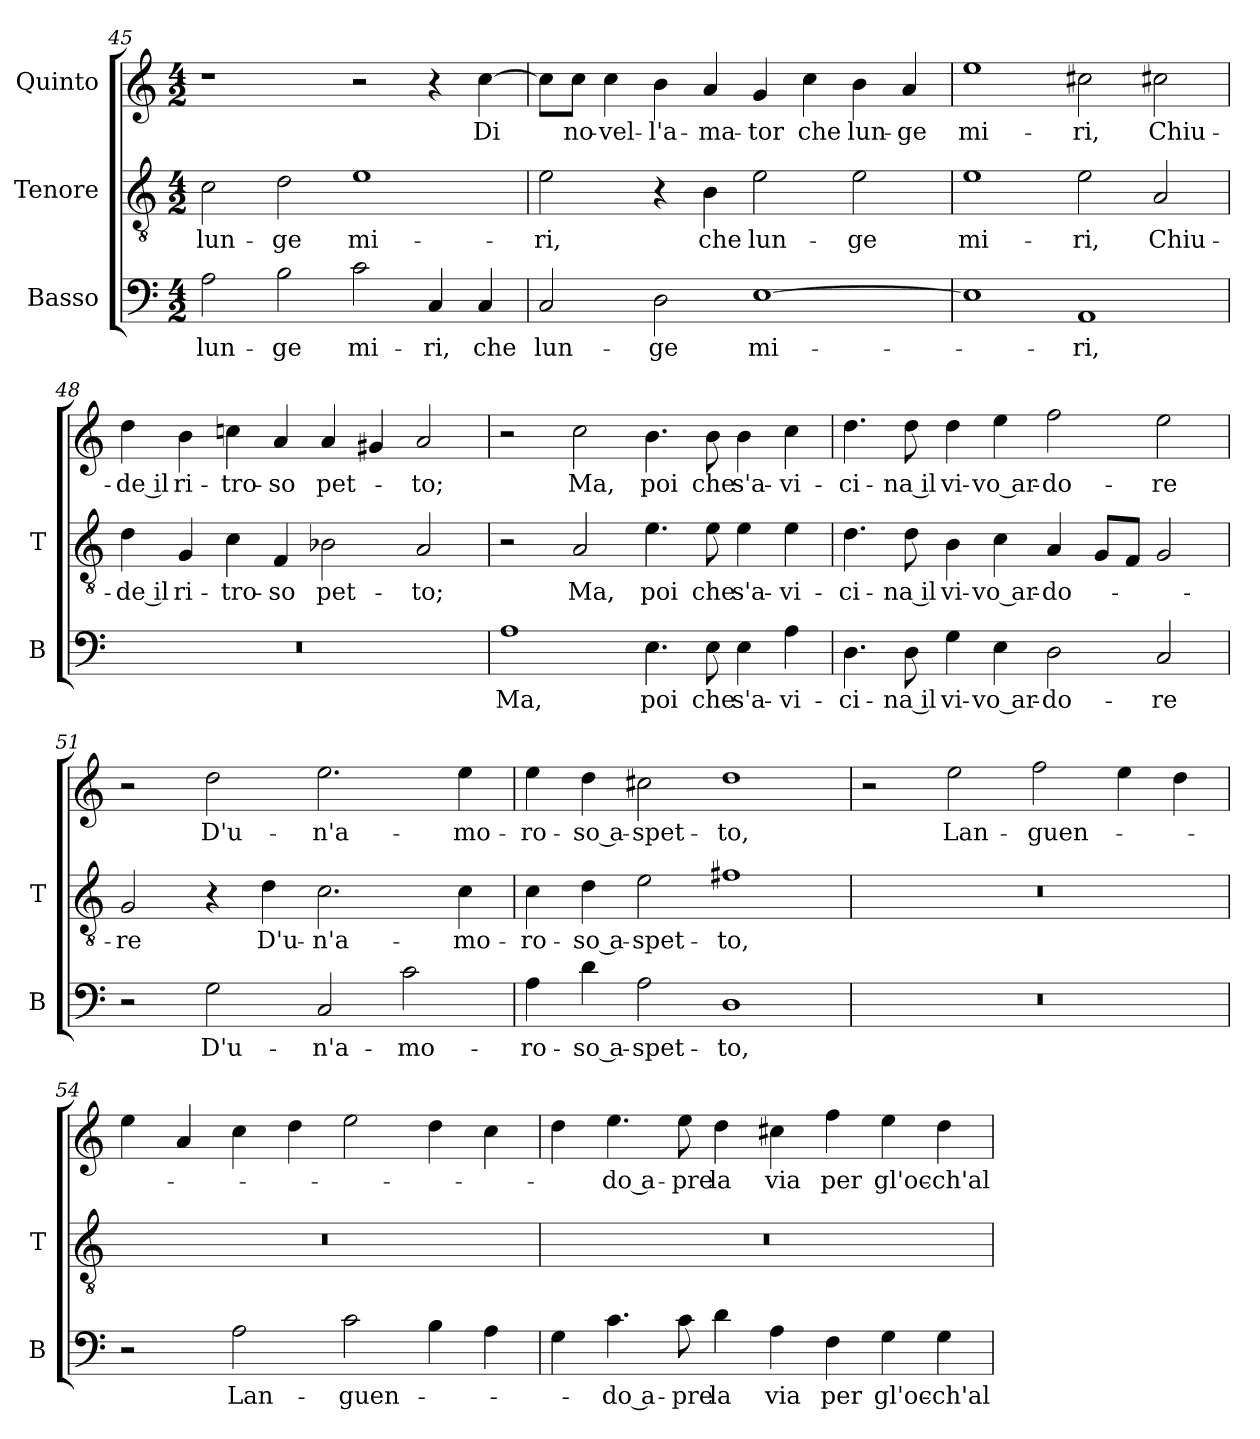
**kern	**text	**kern	**text	**kern	**text
*part3	*part3	*part2	*part2	*part1	*part1
*staff3	*staff3	*staff2	*staff2	*staff1	*staff1
*I"Basso	*	*I"Tenore	*	*I"Quinto	*
*I'B	*	*I'T	*	*	*
*clefF4	*	*clefGv2	*	*clefG2	*
*k[]	*	*k[]	*	*k[]	*
*C:	*	*C:	*	*C:	*
*M4/2	*	*M4/2	*	*M4/2	*
=45	=45	=45	=45	=45	=45
2A	lun-	2c	lun-	1r	.
2B	-ge	2d	-ge	.	.
2c	mi-	1e	mi-	2r	.
4C	-ri,	.	.	4r	.
4C	che	.	.	[4cc	Di
=46	=46	=46	=46	=46	=46
2C	lun-	2e	-ri,	8ccL]	.
.	.	.	.	8ccJ	no-
.	.	.	.	4cc	-vel-
2D	-ge	4r	.	4b	-l'a-
.	.	4B	che	4a	-ma-
[1E	mi-	2e	lun-	4g	-tor
.	.	.	.	4cc	che
.	.	2e	-ge	4b	lun-
.	.	.	.	4a	-ge
=47	=47	=47	=47	=47	=47
1E]	.	1e	mi-	1ee	mi-
1AA	-ri,	2e	-ri,	2cc#X	-ri,
.	.	2A	Chiu-	2cc#X	Chiu-
=48	=48	=48	=48	=48	=48
0r	.	4d	-de il	4dd	-de il
.	.	4G	ri-	4b	ri-
.	.	4c	-tro-	4ccn	-tro-
.	.	4F	-so	4a	-so
.	.	2B-X	pet-	4a	pet-
.	.	.	.	4g#X	.
.	.	2A	-to;	2a	-to;
=49	=49	=49	=49	=49	=49
1A	Ma,	2r	.	2r	.
.	.	2A	Ma,	2cc	Ma,
4.E	poi	4.e	poi	4.b	poi
8E	che	8e	che	8b	che
4E	s'a-	4e	s'a-	4b	s'a-
4A	-vi-	4e	-vi-	4cc	-vi-
=50	=50	=50	=50	=50	=50
4.D	-ci-	4.d	-ci-	4.dd	-ci-
8D	-na il	8d	-na il	8dd	-na il
4G	vi-	4B	vi-	4dd	vi-
4E	-vo ar-	4c	-vo ar-	4ee	-vo ar-
2D	-do-	4A	-do-	2ff	-do-
.	.	8GL	.	.	.
.	.	8FJ	.	.	.
2C	-re	2G	.	2ee	-re
=51	=51	=51	=51	=51	=51
2r	.	2G	-re	2r	.
2G	D'u-	4r	.	2dd	D'u-
.	.	4d	D'u-	.	.
2C	-n'a-	2.c	-n'a-	2.ee	-n'a-
2c	-mo-	.	.	.	.
.	.	4c	-mo-	4ee	-mo-
=52	=52	=52	=52	=52	=52
4A	-ro-	4c	-ro-	4ee	-ro-
4d	-so a-	4d	-so a-	4dd	-so a-
2A	-spet-	2e	-spet-	2cc#X	-spet-
1D	-to,	1f#X	-to,	1dd	-to,
=53	=53	=53	=53	=53	=53
0r	.	0r	.	2r	.
.	.	.	.	2ee	Lan-
.	.	.	.	2ff	-guen-
.	.	.	.	4ee	.
.	.	.	.	4dd	.
=54	=54	=54	=54	=54	=54
2r	.	0r	.	4ee	.
.	.	.	.	4a	.
2A	Lan-	.	.	4cc	.
.	.	.	.	4dd	.
2c	-guen-	.	.	2ee	.
4B	.	.	.	4dd	.
4A	.	.	.	4cc	.
=55	=55	=55	=55	=55	=55
4G	.	0r	.	4dd	.
4.c	-do a-	.	.	4.ee	-do a-
8c	-pre	.	.	8ee	-pre
4d	la	.	.	4dd	la
4A	via	.	.	4cc#X	via
4F	per	.	.	4ff	per
4G	gl'oc-	.	.	4ee	gl'oc-
4G	-ch'al	.	.	4dd	-ch'al
=	=	=	=	=	=
*-	*-	*-	*-	*-	*-
